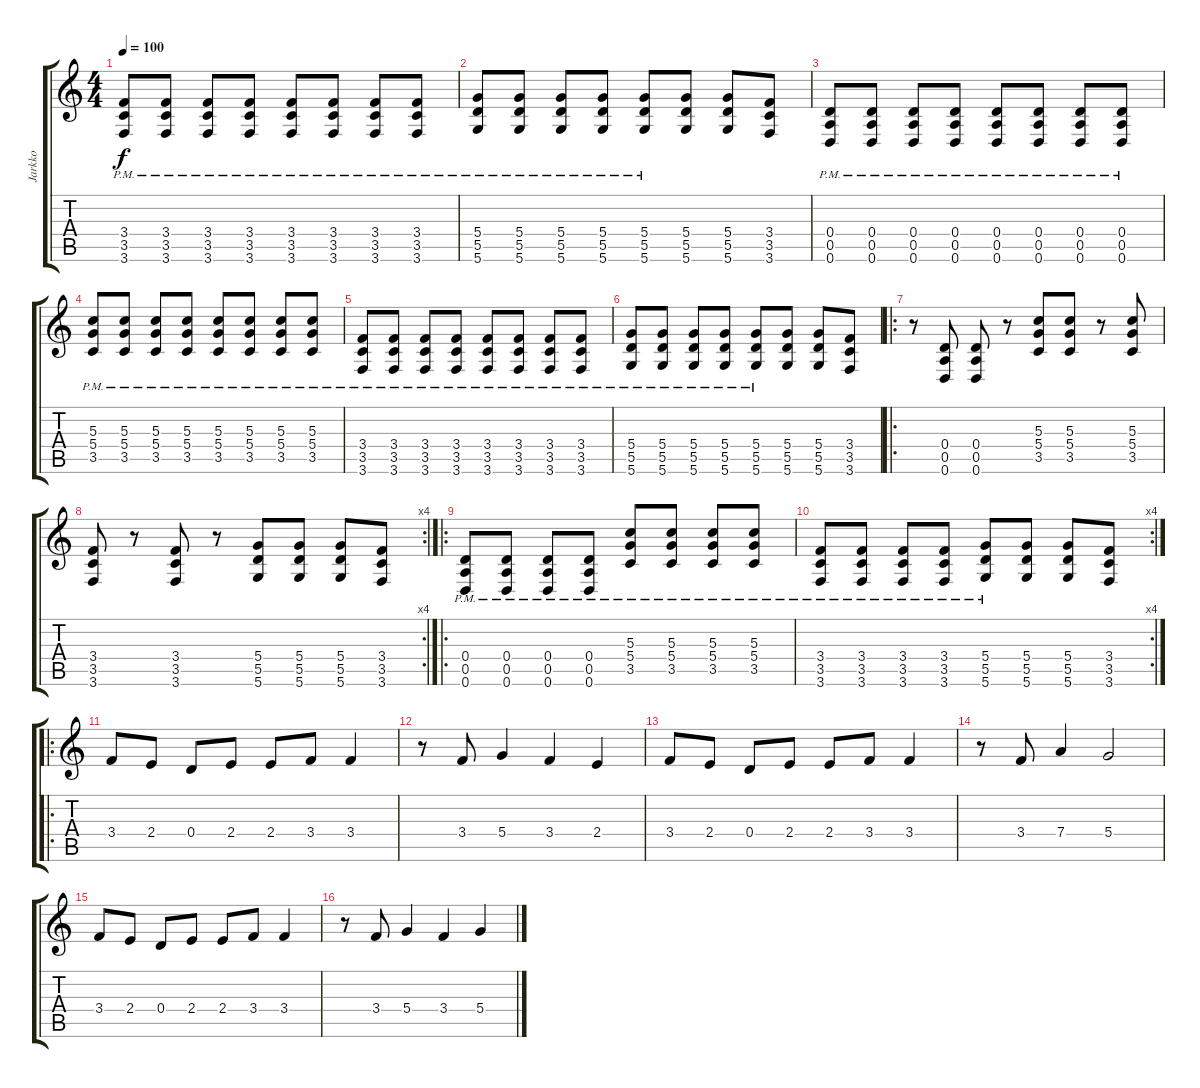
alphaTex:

\track ("Jarkko" "Jarkko") {instrument distortionguitar}
\staff {score tabs}
\tuning (E4 B3 G3 D3 A2 D2) {hide}
\ts (4 4)
\tempo 100
\clef g2
\ks c
(3.4{pm} 3.5{pm} 3.6{pm}).8{dy f} (3.4{pm} 3.5{pm} 3.6{pm}).8 (3.4{pm} 3.5{pm} 3.6{pm}).8 (3.4{pm} 3.5{pm} 3.6{pm}).8 (3.4{pm} 3.5{pm} 3.6{pm}).8 (3.4{pm} 3.5{pm} 3.6{pm}).8 (3.4{pm} 3.5{pm} 3.6{pm}).8 (3.4{pm} 3.5{pm} 3.6{pm}).8 |
(5.4{pm} 5.5{pm} 5.6{pm}).8 (5.4{pm} 5.5{pm} 5.6{pm}).8 (5.4{pm} 5.5{pm} 5.6{pm}).8 (5.4{pm} 5.5{pm} 5.6{pm}).8 (5.4{pm} 5.5{pm} 5.6{pm}).8 (5.4 5.5 5.6).8 (5.4 5.5 5.6).8 (3.4 3.5 3.6).8 |
(0.4{pm} 0.5{pm} 0.6{pm}).8 (0.4{pm} 0.5{pm} 0.6{pm}).8 (0.4{pm} 0.5{pm} 0.6{pm}).8 (0.4{pm} 0.5{pm} 0.6{pm}).8 (0.4{pm} 0.5{pm} 0.6{pm}).8 (0.4{pm} 0.5{pm} 0.6{pm}).8 (0.4{pm} 0.5{pm} 0.6{pm}).8 (0.4{pm} 0.5{pm} 0.6{pm}).8 |
(5.3{pm} 5.4{pm} 3.5{pm}).8 (5.3{pm} 5.4{pm} 3.5{pm}).8 (5.3{pm} 5.4{pm} 3.5{pm}).8 (5.3{pm} 5.4{pm} 3.5{pm}).8 (5.3{pm} 5.4{pm} 3.5{pm}).8 (5.3{pm} 5.4{pm} 3.5{pm}).8 (5.3{pm} 5.4{pm} 3.5{pm}).8 (5.3{pm} 5.4{pm} 3.5{pm}).8 |
(3.4{pm} 3.5{pm} 3.6{pm}).8 (3.4{pm} 3.5{pm} 3.6{pm}).8 (3.4{pm} 3.5{pm} 3.6{pm}).8 (3.4{pm} 3.5{pm} 3.6{pm}).8 (3.4{pm} 3.5{pm} 3.6{pm}).8 (3.4{pm} 3.5{pm} 3.6{pm}).8 (3.4{pm} 3.5{pm} 3.6{pm}).8 (3.4{pm} 3.5{pm} 3.6{pm}).8 |
(5.4{pm} 5.5{pm} 5.6{pm}).8 (5.4{pm} 5.5{pm} 5.6{pm}).8 (5.4{pm} 5.5{pm} 5.6{pm}).8 (5.4{pm} 5.5{pm} 5.6{pm}).8 (5.4{pm} 5.5{pm} 5.6{pm}).8 (5.4 5.5 5.6).8 (5.4 5.5 5.6).8 (3.4 3.5 3.6).8 |
\ro
r.8 (0.4 0.5 0.6).8 (0.4 0.5 0.6).8 r.8 (5.3 5.4 3.5).8 (5.3 5.4 3.5).8 r.8 (5.3 5.4 3.5).8 |
\rc 4
(3.4 3.5 3.6).8 r.8 (3.4 3.5 3.6).8 r.8 (5.4 5.5 5.6).8 (5.4 5.5 5.6).8 (5.4 5.5 5.6).8 (3.4 3.5 3.6).8 |
\ro
(0.4{pm} 0.5{pm} 0.6{pm}).8 (0.4{pm} 0.5{pm} 0.6{pm}).8 (0.4{pm} 0.5{pm} 0.6{pm}).8 (0.4{pm} 0.5{pm} 0.6{pm}).8 (5.3{pm} 5.4{pm} 3.5{pm}).8 (5.3{pm} 5.4{pm} 3.5{pm}).8 (5.3{pm} 5.4{pm} 3.5{pm}).8 (5.3{pm} 5.4{pm} 3.5{pm}).8 |
\rc 4
(3.4{pm} 3.5{pm} 3.6{pm}).8 (3.4{pm} 3.5{pm} 3.6{pm}).8 (3.4{pm} 3.5{pm} 3.6{pm}).8 (3.4{pm} 3.5{pm} 3.6{pm}).8 (5.4{pm} 5.5{pm} 5.6{pm}).8 (5.4 5.5 5.6).8 (5.4 5.5 5.6).8 (3.4 3.5 3.6).8 |
\ro
3.4.8 2.4.8 0.4.8 2.4.8 2.4.8 3.4.8 3.4.4 |
r.8 3.4.8 5.4.4 3.4.4 2.4.4 |
3.4.8 2.4.8 0.4.8 2.4.8 2.4.8 3.4.8 3.4.4 |
r.8 3.4.8 7.4.4 5.4.2 |
3.4.8 2.4.8 0.4.8 2.4.8 2.4.8 3.4.8 3.4.4 |
r.8 3.4.8 5.4.4 3.4.4 5.4.4
